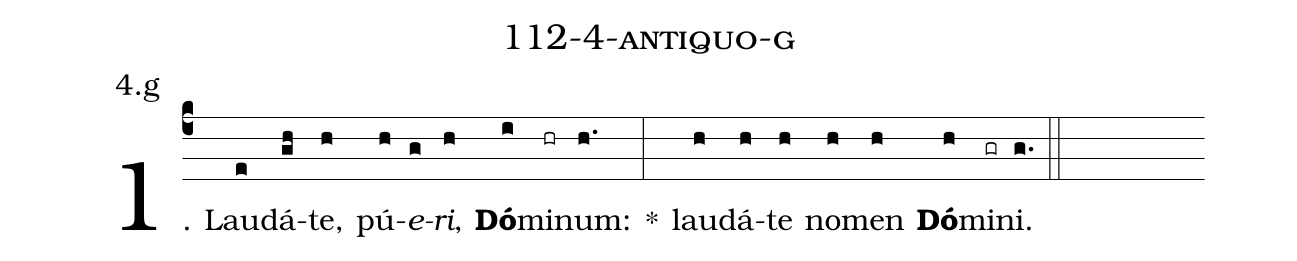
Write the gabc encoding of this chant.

name: 112-4-antiquo-g;
annotation: 4.g;
%%
(c4)1. Lau(e)dá(gh)te,(h) pú(h)<i>e</i>(g)<i>ri</i>,(h) <b>Dó</b>(i)mi(hr)num:(h.) *(:) lau(h)dá(h)te(h) no(h)men(h) <b>Dó</b>(h)mi(gr)ni.(g.) (::)
